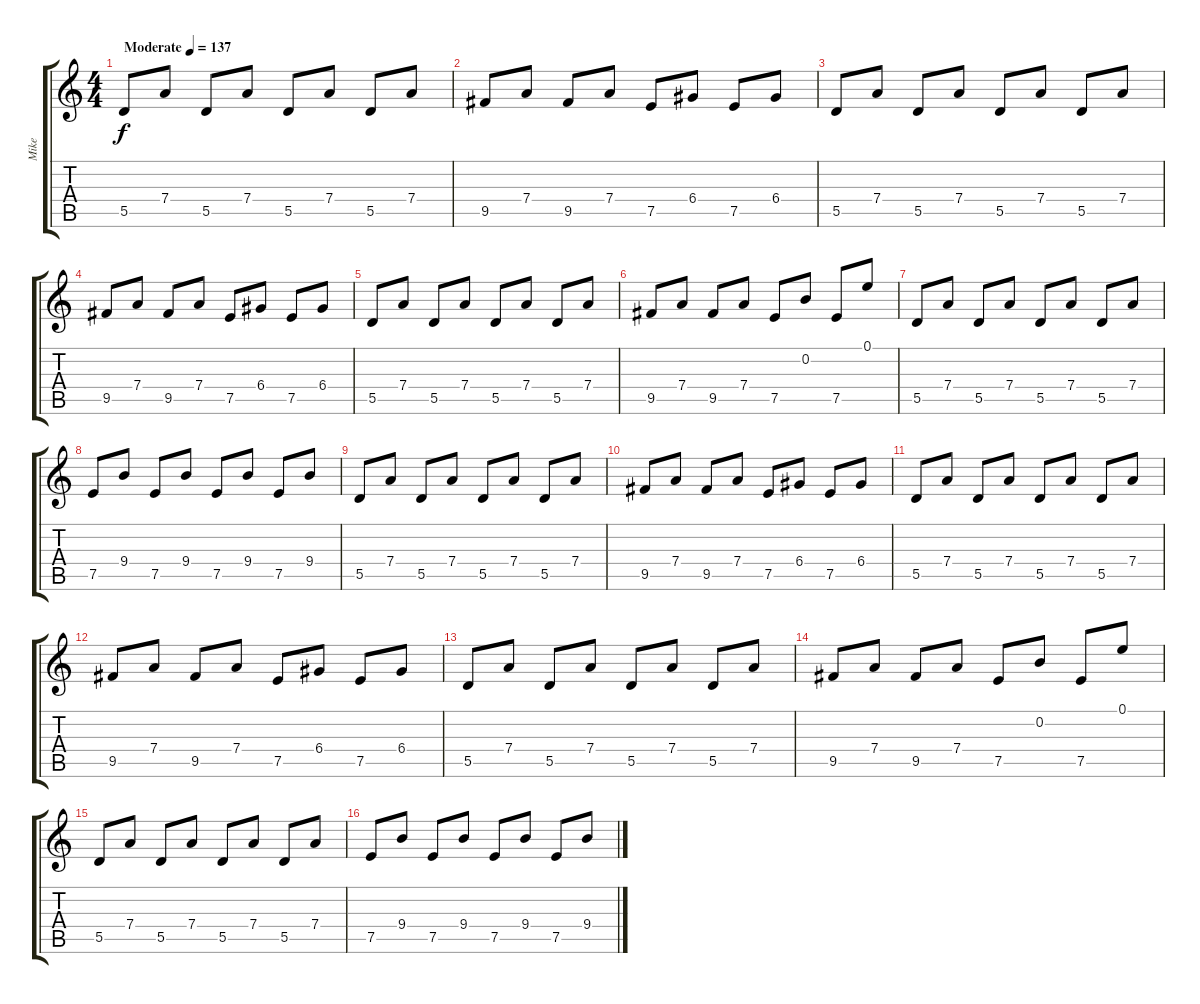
\track ("Mike" "Mike") {instrument distortionguitar}
\staff {score tabs}
\tuning (E4 B3 G3 D3 A2 D2) {hide}
\ts (4 4)
\tempo (137 "Moderate")
\clef g2
\ks c
5.5.8{dy f instrument distortionguitar} 7.4.8 5.5.8 7.4.8 5.5.8 7.4.8 5.5.8 7.4.8 |
9.5.8 7.4.8 9.5.8 7.4.8 7.5.8 6.4.8 7.5.8 6.4.8 |
5.5.8 7.4.8 5.5.8 7.4.8 5.5.8 7.4.8 5.5.8 7.4.8 |
9.5.8 7.4.8 9.5.8 7.4.8 7.5.8 6.4.8 7.5.8 6.4.8 |
5.5.8 7.4.8 5.5.8 7.4.8 5.5.8 7.4.8 5.5.8 7.4.8 |
9.5.8 7.4.8 9.5.8 7.4.8 7.5.8 0.2.8 7.5.8 0.1.8 |
5.5.8 7.4.8 5.5.8 7.4.8 5.5.8 7.4.8 5.5.8 7.4.8 |
7.5.8 9.4.8 7.5.8 9.4.8 7.5.8 9.4.8 7.5.8 9.4.8 |
5.5.8 7.4.8 5.5.8 7.4.8 5.5.8 7.4.8 5.5.8 7.4.8 |
9.5.8 7.4.8 9.5.8 7.4.8 7.5.8 6.4.8 7.5.8 6.4.8 |
5.5.8 7.4.8 5.5.8 7.4.8 5.5.8 7.4.8 5.5.8 7.4.8 |
9.5.8 7.4.8 9.5.8 7.4.8 7.5.8 6.4.8 7.5.8 6.4.8 |
5.5.8 7.4.8 5.5.8 7.4.8 5.5.8 7.4.8 5.5.8 7.4.8 |
9.5.8 7.4.8 9.5.8 7.4.8 7.5.8 0.2.8 7.5.8 0.1.8 |
5.5.8 7.4.8 5.5.8 7.4.8 5.5.8 7.4.8 5.5.8 7.4.8 |
7.5.8 9.4.8 7.5.8 9.4.8 7.5.8 9.4.8 7.5.8 9.4.8
